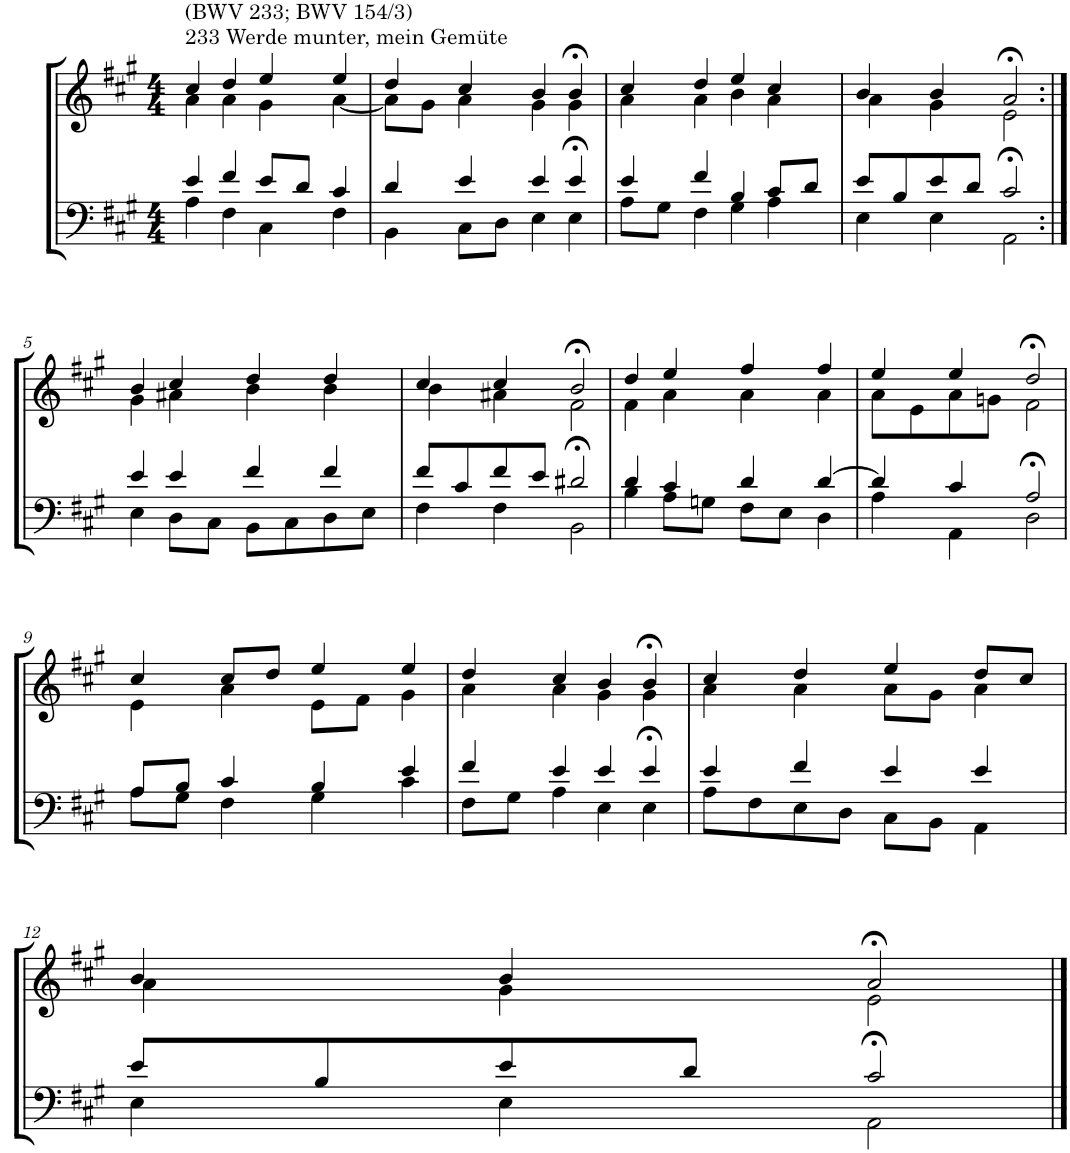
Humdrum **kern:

**kern	**kern
*part2	*part1
*staff2	*staff1
*I"Tenor/Baß	*I"Sopran/Alt
*clefF4	*clefG2
*k[f#c#g#]	*k[f#c#g#]
*M4/4	*M4/4
=1	=1
*^	*^
!	!	!LO:TX:a:t=233 Werde munter, mein Gemüte	!
!	!	!LO:TX:a:t=(BWV 233; BWV 154/3)	!
4e/	4A\	4cc#/	4a\
4f#/	4F#\	4dd/	4a\
8e/L	4C#\	4ee/	4g#\
8d/J	.	.	.
4c#/	4F#\	4ee/	[4a\
=2	=2	=2	=2
4d/	4BB\	4dd/	8a\L]
.	.	.	8g#\J
4e/	8C#\L	4cc#/	4a\
.	8D\J	.	.
4e/	4E\	4b/	4g#\
4e/	4E>\	4b>/	4g#\
=3	=3	=3	=3
4e/	8A\L	4cc#/	4a\
.	8G#\J	.	.
4f#/	4F#\	4dd/	4a\
4B/	4G#\	4ee/	4b\
8c#/L	4A\	4cc#/	4a\
8d/J	.	.	.
=4	=4	=4	=4
8e/L	4E\	4b/	4a\
8B/	.	.	.
8e/	4E\	4b/	4g#\
8d/J	.	.	.
2c#/	2AA>\	2a>/	2e\
!!LO:LB:g=z	!!
=5:|!	=5:|!	=5:|!	=5:|!
4e/	4E\	4b/	4g#\
4e/	8D\L	4cc#/	4a#X\
.	8C#\J	.	.
4f#/	8BB\L	4dd/	4b\
.	8C#\	.	.
4f#/	8D\	4dd/	4b\
.	8E\J	.	.
=6	=6	=6	=6
8f#/L	4F#\	4cc#/	4b\
8c#/	.	.	.
8f#/	4F#\	4cc#/	4a#X\
8e/J	.	.	.
2d#X/	2BB>\	2b>/	2f#\
=7	=7	=7	=7
4d/	4B\	4dd/	4f#\
4c#/	8A\L	4ee/	4a\
.	8Gn\J	.	.
4d/	8F#\L	4ff#/	4a\
.	8E\J	.	.
[4d/	4D\	4ff#/	4a\
=8	=8	=8	=8
4d/]	4A\	4ee/	8a\L
.	.	.	8e\
4c#/	4AA\	4ee/	8a\
.	.	.	8gn\J
2A/	2D>\	2dd>/	2f#\
!!LO:LB:g=z	!!
=9	=9	=9	=9
8A/L	8A\L	4cc#/	4e\
8B/J	8G#\J	.	.
4c#/	4F#\	8cc#/L	4a\
.	.	8dd/J	.
4B/	4G#\	4ee/	8e\L
.	.	.	8f#\J
4e/	4c#\	4ee/	4g#\
=10	=10	=10	=10
4f#/	8F#\L	4dd/	4a\
.	8G#\J	.	.
4e/	4A\	4cc#/	4a\
4e/	4E\	4b/	4g#\
4e/	4E>\	4b>/	4g#\
=11	=11	=11	=11
4e/	8A\L	4cc#/	4a\
.	8F#\	.	.
4f#/	8E\	4dd/	4a\
.	8D\J	.	.
4e/	8C#\L	4ee/	8a\L
.	8BB\J	.	8g#\J
4e/	4AA\	8dd/L	4a\
.	.	8cc#/J	.
!!LO:LB:g=z	!!
=12	=12	=12	=12
8e/L	4E\	4b/	4a\
8B/	.	.	.
8e/	4E\	4b/	4g#\
8d/J	.	.	.
2c#/	2AA>\	2a>/	2e\
*v	*v	*	*
*	*v	*v
==	==
*-	*-
